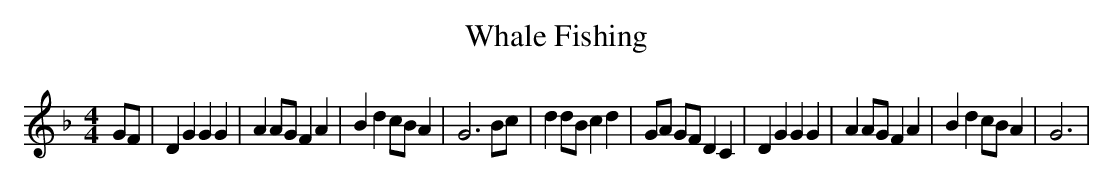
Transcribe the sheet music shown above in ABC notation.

X:1
T:Whale Fishing
M:4/4
L:1/4
K:F
 G/2F/2| D G G G| A A/2G/2 F A| B d c/2B/2 A| G3 B/2c/2| d d/2B/2 c d|\
 G/2A/2 G/2F/2 D C| D G G G| A A/2G/2 F A| B d c/2B/2 A| G3|
